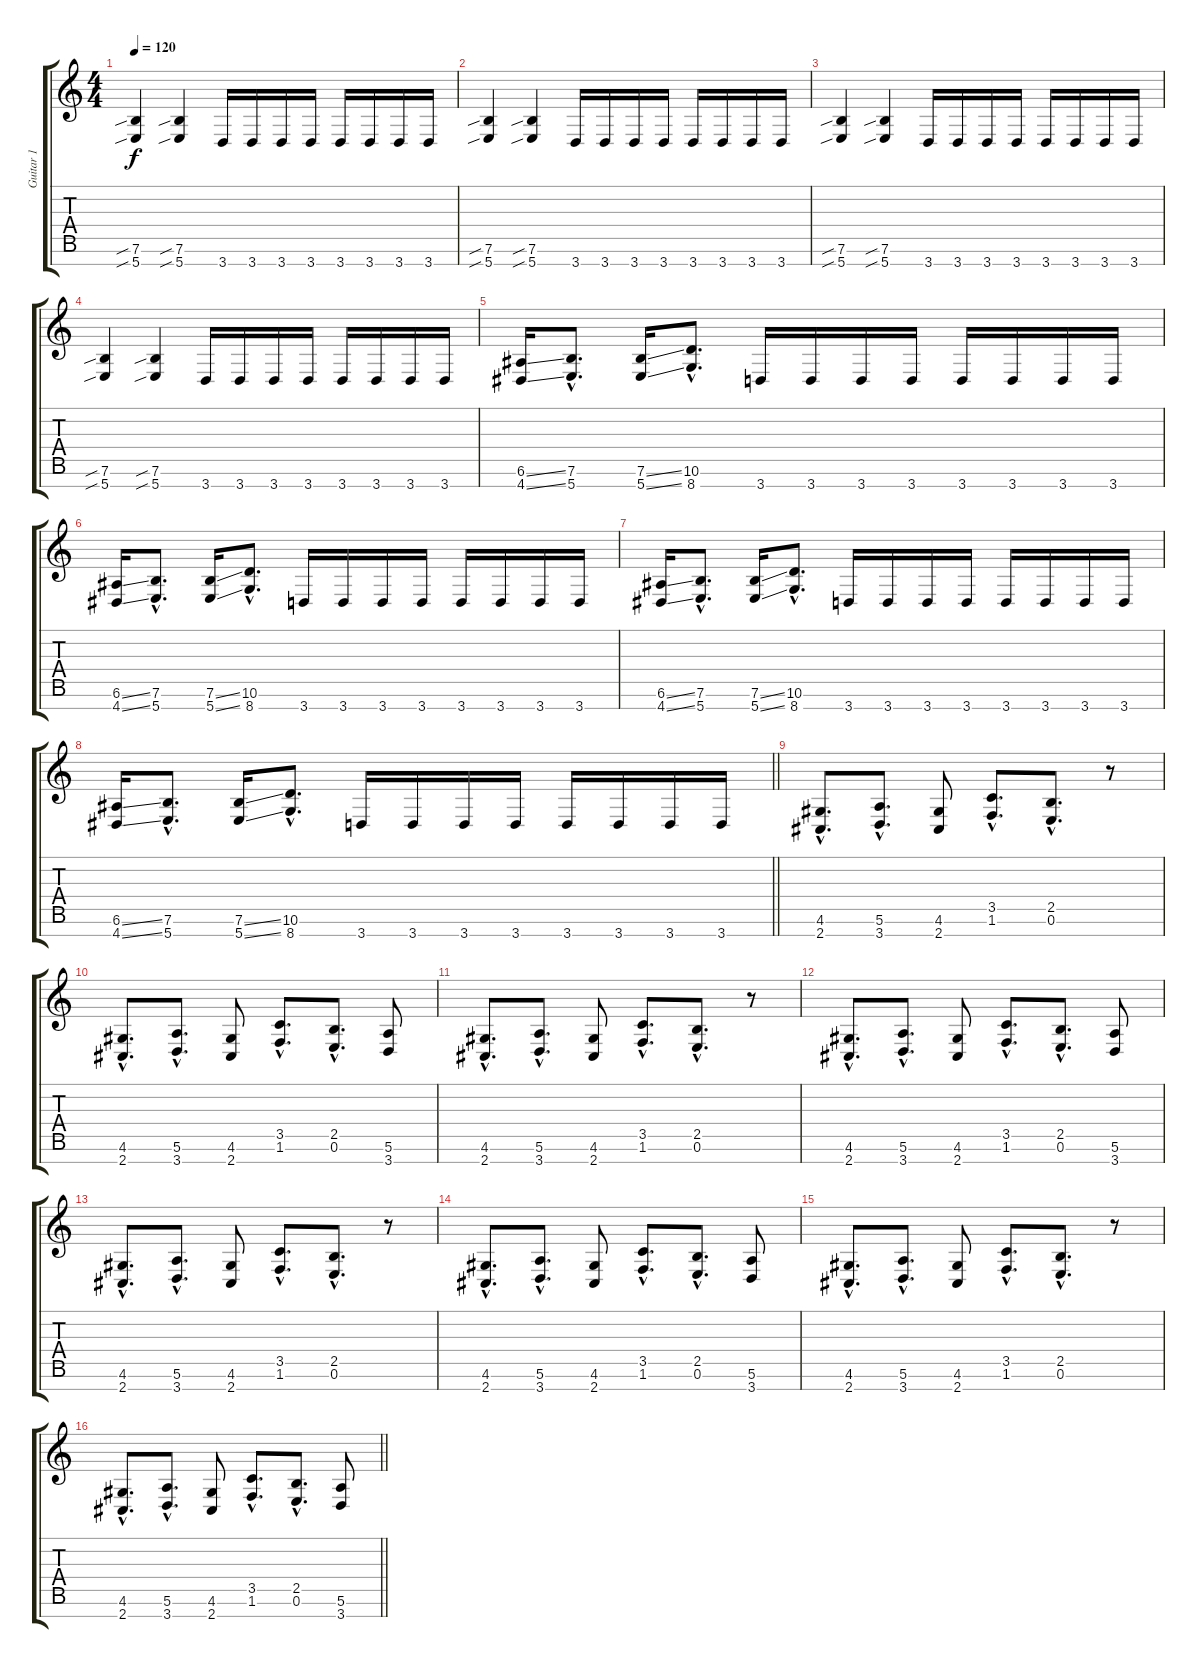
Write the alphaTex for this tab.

\track ("Guitar 1" "Guitar 1") {instrument distortionguitar}
\staff {score tabs}
\tuning (E4 B3 G3 D3 A2 E2 B1) {hide}
\ts (4 4)
\tempo 120
\clef g2
\ks c
(7.6{sib} 5.7{sib}).4{dy f} (7.6{sib} 5.7{sib}).4 3.7.16 3.7.16 3.7.16 3.7.16 3.7.16 3.7.16 3.7.16 3.7.16 |
(7.6{sib} 5.7{sib}).4 (7.6{sib} 5.7{sib}).4 3.7.16 3.7.16 3.7.16 3.7.16 3.7.16 3.7.16 3.7.16 3.7.16 |
(7.6{sib} 5.7{sib}).4 (7.6{sib} 5.7{sib}).4 3.7.16 3.7.16 3.7.16 3.7.16 3.7.16 3.7.16 3.7.16 3.7.16 |
(7.6{sib} 5.7{sib}).4 (7.6{sib} 5.7{sib}).4 3.7.16 3.7.16 3.7.16 3.7.16 3.7.16 3.7.16 3.7.16 3.7.16 |
(6.6{ss} 4.7{ss}).16 (7.6{hac} 5.7{hac}).8{d} (7.6{ss} 5.7{ss}).16 (10.6{hac} 8.7{hac}).8{d} 3.7.16 3.7.16 3.7.16 3.7.16 3.7.16 3.7.16 3.7.16 3.7.16 |
(6.6{ss} 4.7{ss}).16 (7.6{hac} 5.7{hac}).8{d} (7.6{ss} 5.7{ss}).16 (10.6{hac} 8.7{hac}).8{d} 3.7.16 3.7.16 3.7.16 3.7.16 3.7.16 3.7.16 3.7.16 3.7.16 |
(6.6{ss} 4.7{ss}).16 (7.6{hac} 5.7{hac}).8{d} (7.6{ss} 5.7{ss}).16 (10.6{hac} 8.7{hac}).8{d} 3.7.16 3.7.16 3.7.16 3.7.16 3.7.16 3.7.16 3.7.16 3.7.16 |
\barLineRight lightlight
(6.6{ss} 4.7{ss}).16 (7.6{hac} 5.7{hac}).8{d} (7.6{ss} 5.7{ss}).16 (10.6{hac} 8.7{hac}).8{d} 3.7.16 3.7.16 3.7.16 3.7.16 3.7.16 3.7.16 3.7.16 3.7.16 |
(4.6{hac} 2.7{hac}).8{d} (5.6{hac} 3.7{hac}).8{d} (4.6 2.7).8 (3.5{hac} 1.6{hac}).8{d} (2.5{hac} 0.6{hac}).8{d} r.8 |
(4.6{hac} 2.7{hac}).8{d} (5.6{hac} 3.7{hac}).8{d} (4.6 2.7).8 (3.5{hac} 1.6{hac}).8{d} (2.5{hac} 0.6{hac}).8{d} (5.6 3.7).8 |
(4.6{hac} 2.7{hac}).8{d} (5.6{hac} 3.7{hac}).8{d} (4.6 2.7).8 (3.5{hac} 1.6{hac}).8{d} (2.5{hac} 0.6{hac}).8{d} r.8 |
(4.6{hac} 2.7{hac}).8{d} (5.6{hac} 3.7{hac}).8{d} (4.6 2.7).8 (3.5{hac} 1.6{hac}).8{d} (2.5{hac} 0.6{hac}).8{d} (5.6 3.7).8 |
(4.6{hac} 2.7{hac}).8{d} (5.6{hac} 3.7{hac}).8{d} (4.6 2.7).8 (3.5{hac} 1.6{hac}).8{d} (2.5{hac} 0.6{hac}).8{d} r.8 |
(4.6{hac} 2.7{hac}).8{d} (5.6{hac} 3.7{hac}).8{d} (4.6 2.7).8 (3.5{hac} 1.6{hac}).8{d} (2.5{hac} 0.6{hac}).8{d} (5.6 3.7).8 |
(4.6{hac} 2.7{hac}).8{d} (5.6{hac} 3.7{hac}).8{d} (4.6 2.7).8 (3.5{hac} 1.6{hac}).8{d} (2.5{hac} 0.6{hac}).8{d} r.8 |
\barLineRight lightlight
(4.6{hac} 2.7{hac}).8{d} (5.6{hac} 3.7{hac}).8{d} (4.6 2.7).8 (3.5{hac} 1.6{hac}).8{d} (2.5{hac} 0.6{hac}).8{d} (5.6 3.7).8
